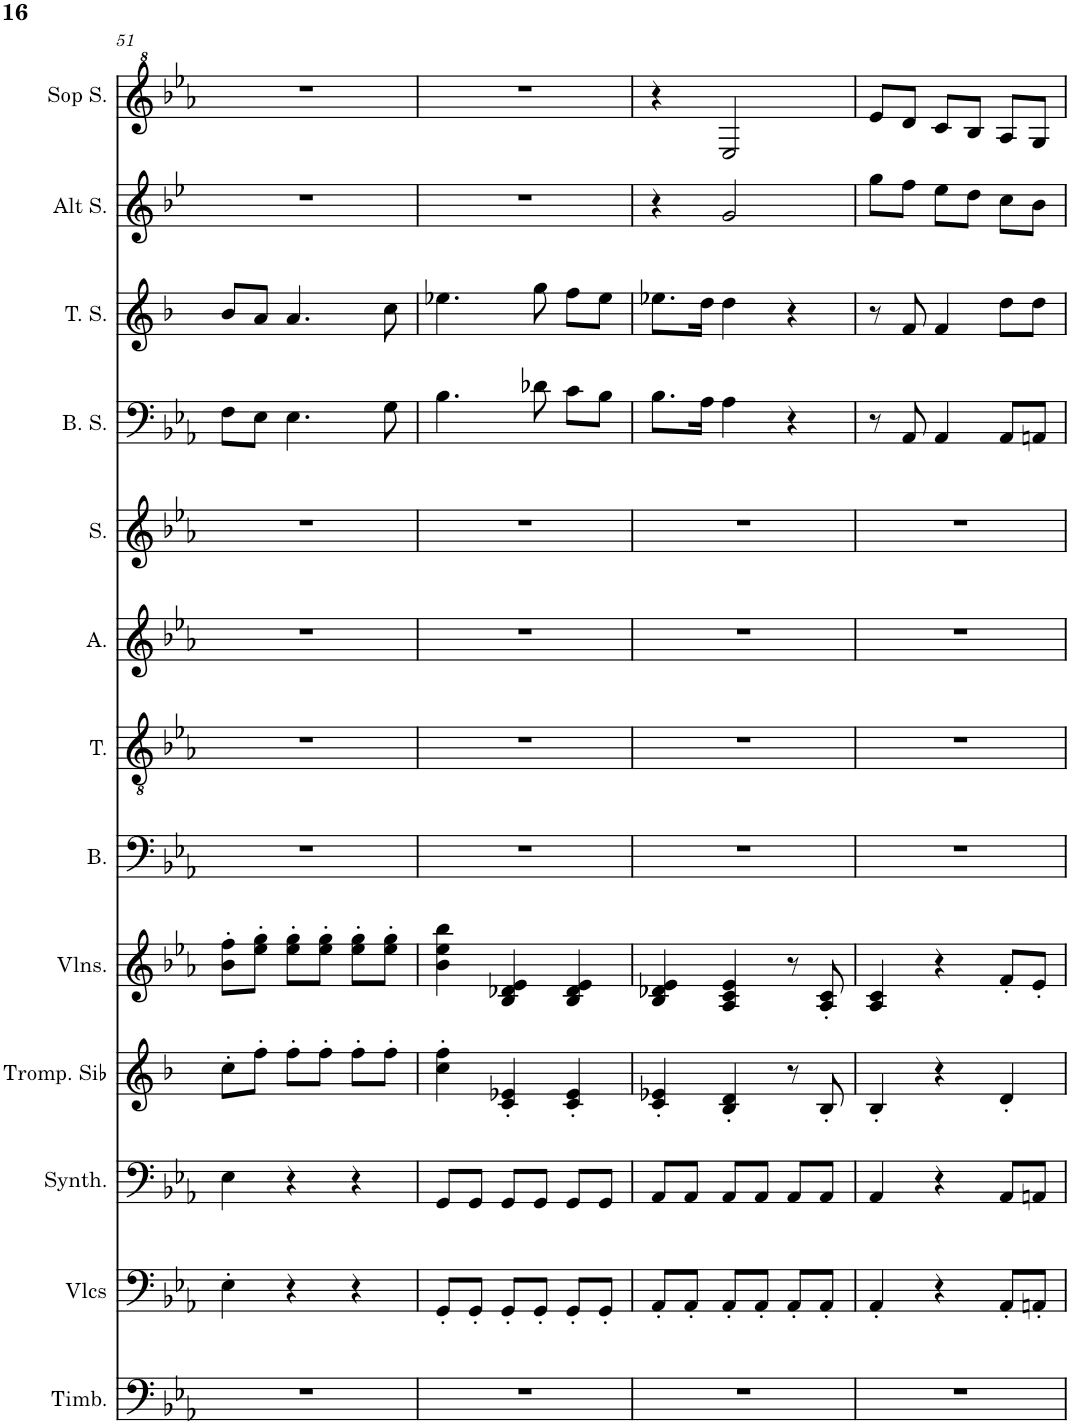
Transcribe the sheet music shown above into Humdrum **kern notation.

**kern	**kern	**kern	**kern	**kern	**kern	**kern	**kern	**kern	**kern	**kern	**kern	**kern
*part13	*part12	*part11	*part10	*part9	*part8	*part7	*part6	*part5	*part4	*part3	*part2	*part1
*staff13	*staff12	*staff11	*staff10	*staff9	*staff8	*staff7	*staff6	*staff5	*staff4	*staff3	*staff2	*staff1
*I"Timbales, Staff-1	*I"Violoncelles, D'Bass/Strings, etc	*I"Synthétiseur d'instruments à cordes, Synth strings, etc	*I"Trompette en Sib, Synth strings 2	*I"Violons, 1st violins	*I"Basse	*I"Ténor	*I"Alto	*I"Soprano	*I"Basse Solo	*I"Tenor Solo	*I"Alto Solo	*I"Soprano Solo
*I'Timb.	*I'Vlcs	*I'Synth.	*I'Tromp. Sib	*I'Vlns.	*I'B.	*I'T.	*I'A.	*I'S.	*I'B. S.	*I'T. S.	*I'Alt S.	*I'Sop S.
!!LO:PB:g=z
*clefF4	*clefF4	*clefF4	*clefG2	*clefG2	*clefF4	*clefGv2	*clefG2	*clefG2	*clefF4	*clefG2	*clefG2	*clefG^2
*	*	*	*Trd1c2	*	*	*	*	*	*	*Trd8c14	*Trd4c7	*
*k[b-e-a-]	*k[b-e-a-]	*k[b-e-a-]	*k[b-]	*k[b-e-a-]	*k[b-e-a-]	*k[b-e-a-]	*k[b-e-a-]	*k[b-e-a-]	*k[b-e-a-]	*k[b-]	*k[b-e-]	*k[b-e-a-]
*M3/4	*M3/4	*M3/4	*M3/4	*M3/4	*M3/4	*M3/4	*M3/4	*M3/4	*M3/4	*M3/4	*M3/4	*M3/4
=51	=51	=51	=51	=51	=51	=51	=51	=51	=51	=51	=51	=51
2.r	4E-'\	4E-\	8cc'\L	8b-\' 8ff\'L	2.r	2.r	2.r	2.r	8F\L	8b-/L	2.r	2.r
.	.	.	8ff'\J	8ee-\' 8gg\'J	.	.	.	.	8E-\J	8a/J	.	.
.	4r	4r	8ff'\L	8ee-\' 8gg\'L	.	.	.	.	4.E-\	4.a/	.	.
.	.	.	8ff'\J	8ee-\' 8gg\'J	.	.	.	.	.	.	.	.
.	4r	4r	8ff'\L	8ee-\' 8gg\'L	.	.	.	.	.	.	.	.
.	.	.	8ff'\J	8ee-\' 8gg\'J	.	.	.	.	8G\	8cc\	.	.
=52	=52	=52	=52	=52	=52	=52	=52	=52	=52	=52	=52	=52
2.r	8GG'/L	8GG/L	4cc\' 4ff\'	4b-\ 4ee-\ 4bb-\	2.r	2.r	2.r	2.r	4.B-\	4.ee-X\	2.r	2.r
.	8GG'/J	8GG/J	.	.	.	.	.	.	.	.	.	.
.	8GG'/L	8GG/L	4c/' 4e-X/'	4B-/ 4d-X/ 4e-/	.	.	.	.	.	.	.	.
.	8GG'/J	8GG/J	.	.	.	.	.	.	8d-X\	8gg\	.	.
.	8GG'/L	8GG/L	4c/' 4e-/'	4B-/ 4d-/ 4e-/	.	.	.	.	8c\L	8ff\L	.	.
.	8GG'/J	8GG/J	.	.	.	.	.	.	8B-\J	8ee-\J	.	.
=53	=53	=53	=53	=53	=53	=53	=53	=53	=53	=53	=53	=53
2.r	8AA-'/L	8AA-/L	4c/' 4e-X/'	4B-/ 4d-X/ 4e-/	2.r	2.r	2.r	2.r	8.B-\L	8.ee-X\L	4r	4r
.	8AA-'/J	8AA-/J	.	.	.	.	.	.	.	.	.	.
.	.	.	.	.	.	.	.	.	16A-\Jk	16dd\Jk	.	.
.	8AA-'/L	8AA-/L	4B-/' 4d/'	4A-/ 4c/ 4e-/	.	.	.	.	4A-\	4dd\	2g/	2e-/
.	8AA-'/J	8AA-/J	.	.	.	.	.	.	.	.	.	.
.	8AA-'/L	8AA-/L	8r	8r	.	.	.	.	4r	4r	.	.
.	8AA-'/J	8AA-/J	8B-'/	8A-/' 8c/'	.	.	.	.	.	.	.	.
=54	=54	=54	=54	=54	=54	=54	=54	=54	=54	=54	=54	=54
2.r	4AA-'/	4AA-/	4B-'/	4A-/ 4c/	2.r	2.r	2.r	2.r	8r	8r	8gg\L	8ee-/L
.	.	.	.	.	.	.	.	.	8AA-/	8f/	8ff\J	8dd/J
.	4r	4r	4r	4r	.	.	.	.	4AA-/	4f/	8ee-\L	8cc/L
.	.	.	.	.	.	.	.	.	.	.	8dd\J	8b-/J
.	8AA-'/L	8AA-/L	4d'/	8f'/L	.	.	.	.	8AA-/L	8dd\L	8cc\L	8a-/L
.	8AAn'/J	8AAn/J	.	8e-'/J	.	.	.	.	8AAn/J	8dd\J	8b-\J	8g/J
=	=	=	=	=	=	=	=	=	=	=	=	=
*-	*-	*-	*-	*-	*-	*-	*-	*-	*-	*-	*-	*-
